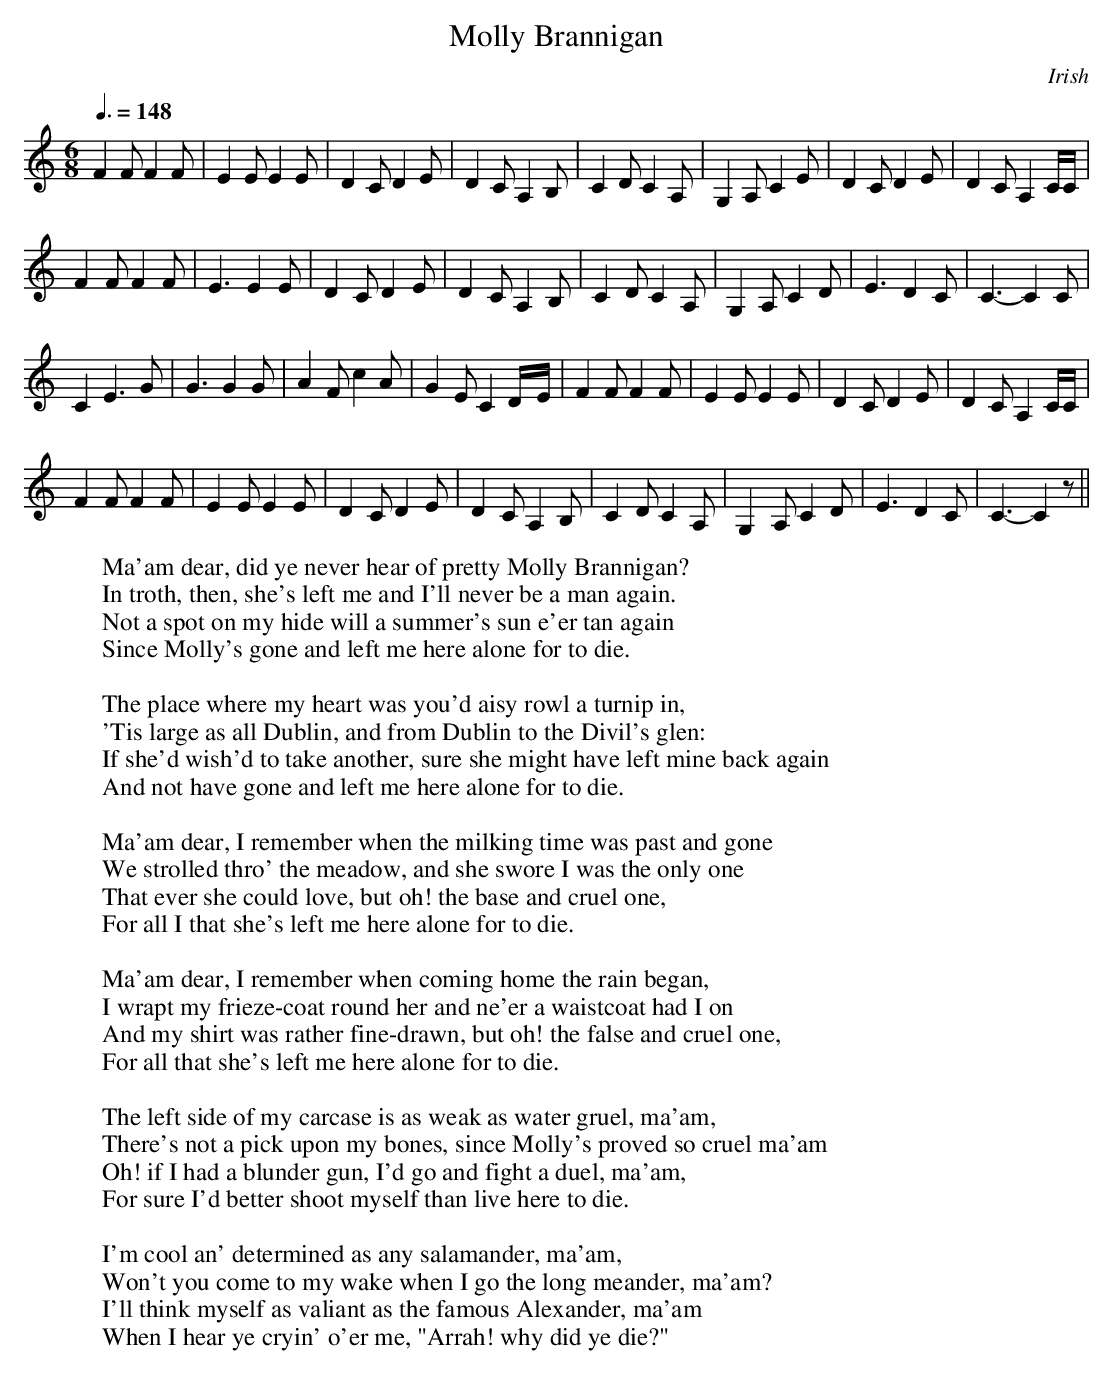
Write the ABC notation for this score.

X:1
T:Molly Brannigan
O:Irish
M:6/8
L:1/8
Q:3/8=148
W:Ma'am dear, did ye never hear of pretty Molly Brannigan?
W:In troth, then, she's left me and I'll never be a man again.
W:Not a spot on my hide will a summer's sun e'er tan again
W:Since Molly's gone and left me here alone for to die.
W:
W:The place where my heart was you'd aisy rowl a turnip in,
W:'Tis large as all Dublin, and from Dublin to the Divil's glen:
W:If she'd wish'd to take another, sure she might have left mine back again
W:And not have gone and left me here alone for to die.
W:
W:Ma'am dear, I remember when the milking time was past and gone
W:We strolled thro' the meadow, and she swore I was the only one
W:That ever she could love, but oh! the base and cruel one,
W:For all I that she's left me here alone for to die.
W:
W:Ma'am dear, I remember when coming home the rain began,
W:I wrapt my frieze-coat round her and ne'er a waistcoat had I on
W:And my shirt was rather fine-drawn, but oh! the false and cruel one,
W:For all that she's left me here alone for to die.
W:
W:The left side of my carcase is as weak as water gruel, ma'am,
W:There's not a pick upon my bones, since Molly's proved so cruel ma'am
W:Oh! if I had a blunder gun, I'd go and fight a duel, ma'am,
W:For sure I'd better shoot myself than live here to die.
W:
W:I'm cool an' determined as any salamander, ma'am,
W:Won't you come to my wake when I go the long meander, ma'am?
W:I'll think myself as valiant as the famous Alexander, ma'am
W:When I hear ye cryin' o'er me, "Arrah! why did ye die?"
K:C
F2F F2F|E2E E2E|D2C D2E|D2C A,2B,|\
C2D C2A,|G,2A, C2E|D2C D2E|D2C A,2C/C/|
F2F F2F|E3 E2E|D2C D2E|D2C A,2B,|\
C2D C2A,|G,2A, C2D|E3 D2C|C3- C2C|
C2E3G|G3 G2G|A2F c2A|G2E C2D/-E/|\
F2F F2F|E2E E2E|D2C D2E|D2C A,2C/C/|
F2F F2F|E2E E2E|D2C D2E|D2C A,2B,|\
C2D C2A,|G,2-A, C2D|E3 D2C|C3- C2z||
